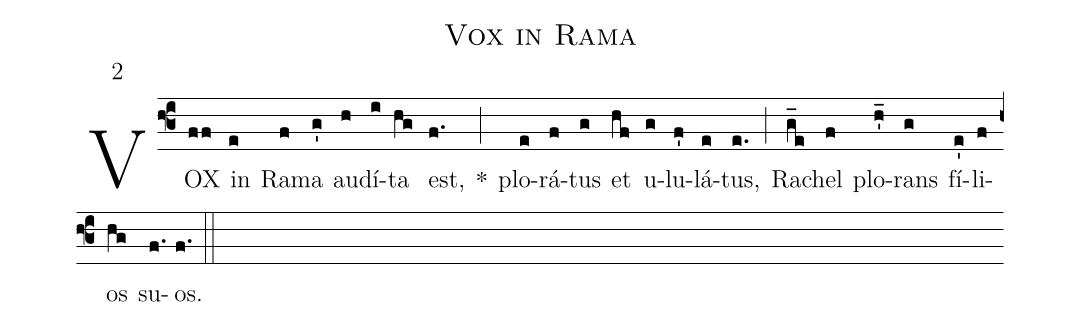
name:Vox in Rama;
mode:2;
annotation:2;
office-part:Antiphonae;
%%
(f3) VOX(ff) in(e) Ra(f)ma(g') au(h)dí(i)ta(hg) est,(f.) *(;) plo(e)rá(f)tus(g) et(hf) u(g)lu(f')lá(e)tus,(e.) (;) Ra(g_e)chel(f) plo(h'_)rans(g) fí(e')li(f)os(hg) su(f.)os.(f.) (::)
